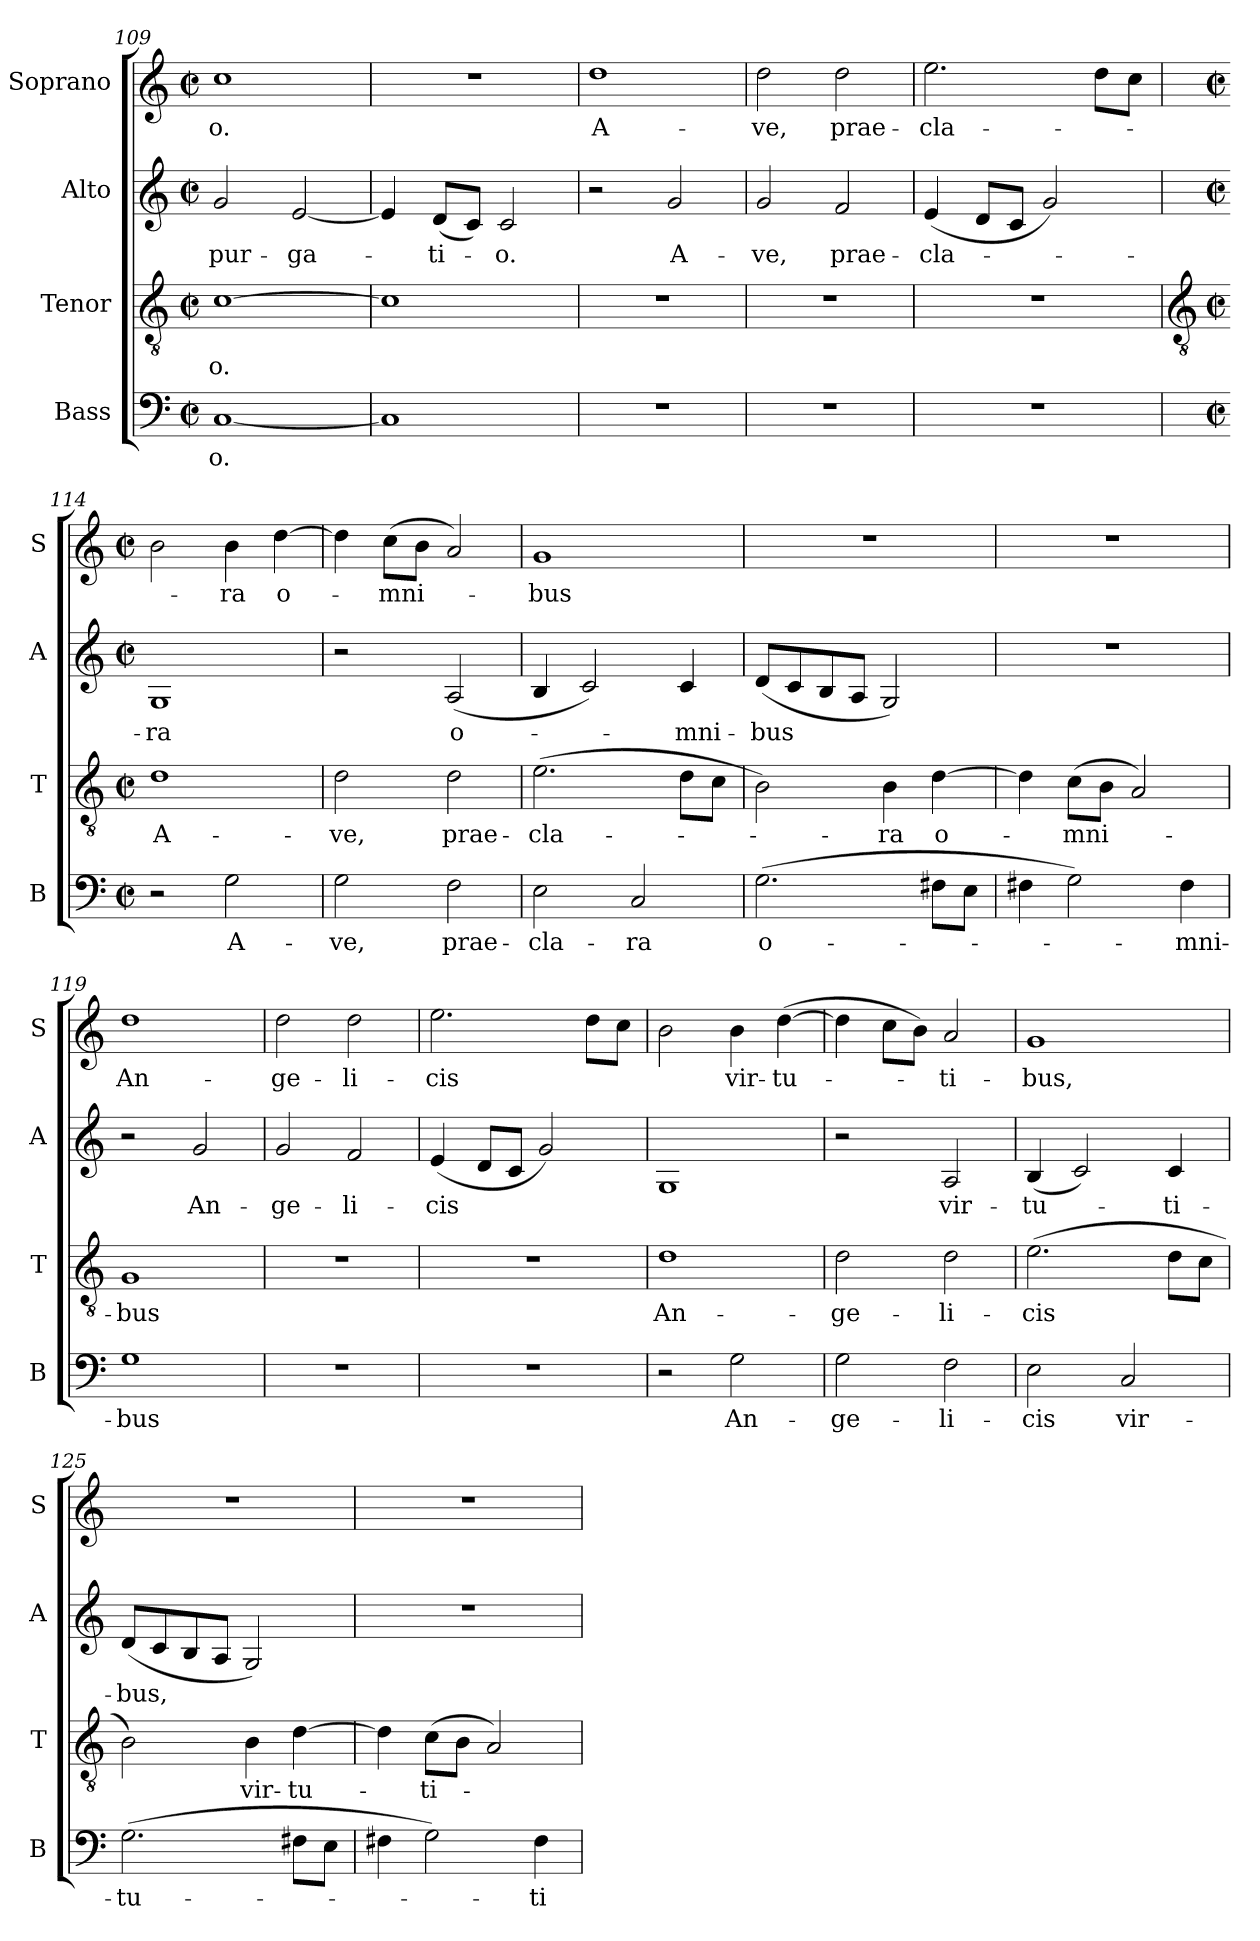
**kern	**text	**kern	**text	**kern	**text	**kern	**text
*part4	*part4	*part3	*part3	*part2	*part2	*part1	*part1
*staff4	*staff4	*staff3	*staff3	*staff2	*staff2	*staff1	*staff1
*I"Bass	*	*I"Tenor	*	*I"Alto	*	*I"Soprano	*
*I'B	*	*I'T	*	*I'A	*	*I'S	*
*clefF4	*	*clefGv2	*	*clefG2	*	*clefG2	*
*k[]	*	*k[]	*	*k[]	*	*k[]	*
*M2/2	*	*M2/2	*	*M2/2	*	*M2/2	*
*met(c|)	*	*met(c|)	*	*met(c|)	*	*met(c|)	*
=109	=109	=109	=109	=109	=109	=109	=109
!	!LO:LY:b	!	!LO:LY:b	!	!LO:LY:b	!	!LO:LY:b
[1C	-o.	[1c	-o.	2g/	pur-	1cc	-o.
!	!	!	!	!	!LO:LY:b	!	!
.	.	.	.	[2e/	-ga-	.	.
=110	=110	=110	=110	=110	=110	=110	=110
1C]	.	1c]	.	4e/]	.	1r	.
!	!	!	!	!	!LO:LY:b	!	!
.	.	.	.	(<8d/L	ti-	.	.
.	.	.	.	8c/J)	.	.	.
!	!	!	!	!	!LO:LY:b	!	!
.	.	.	.	2c/	o.	.	.
=111	=111	=111	=111	=111	=111	=111	=111
!	!	!	!	!	!	!	!LO:LY:b
1r	.	1r	.	2r	.	1dd	A-
!	!	!	!	!	!LO:LY:b	!	!
.	.	.	.	2g/	A-	.	.
=112	=112	=112	=112	=112	=112	=112	=112
!	!	!	!	!	!LO:LY:b	!	!LO:LY:b
1r	.	1r	.	2g/	-ve,	2dd\	-ve,
!	!	!	!	!	!LO:LY:b	!	!LO:LY:b
.	.	.	.	2f/	prae-	2dd\	prae-
=113	=113	=113	=113	=113	=113	=113	=113
!	!	!	!	!	!LO:LY:b	!	!LO:LY:b
1r	.	1r	.	(<4e/	-cla-	2.ee\	-cla-
.	.	.	.	8d/L	.	.	.
.	.	.	.	8c/J	.	.	.
.	.	.	.	2g/)	.	.	.
.	.	.	.	.	.	8dd\L	.
.	.	.	.	.	.	8cc\J	.
!!LO:LB:g=z
=114	=114	=114	=114	=114	=114	=114	=114
*	*	*clefGv2	*	*	*	*	*
*M2/2	*	*M2/2	*	*M2/2	*	*M2/2	*
*met(c|)	*	*met(c|)	*	*met(c|)	*	*met(c|)	*
!	!	!	!LO:LY:b	!	!LO:LY:b	!	!
2r	.	1d	A-	1G	ra	2b\	.
!	!LO:LY:b	!	!	!	!	!	!LO:LY:b
2G\	A-	.	.	.	.	4b\	ra
!	!	!	!	!	!	!	!LO:LY:b
.	.	.	.	.	.	[4dd\	o-
=115	=115	=115	=115	=115	=115	=115	=115
!	!LO:LY:b	!	!LO:LY:b	!	!	!	!
2G\	-ve,	2d\	-ve,	2r	.	4dd\]	.
!	!	!	!	!	!	!	!LO:LY:b
.	.	.	.	.	.	(>8cc\L	mni-
.	.	.	.	.	.	8b\J	.
!	!LO:LY:b	!	!LO:LY:b	!	!LO:LY:b	!	!
2F\	prae-	2d\	prae-	(<2A/	o-	2a/)	.
=116	=116	=116	=116	=116	=116	=116	=116
!	!LO:LY:b	!	!LO:LY:b	!	!	!	!LO:LY:b
2E\	-cla-	(>2.e\	-cla-	4B/	.	1g	bus
.	.	.	.	2c/)	.	.	.
!	!LO:LY:b	!	!	!	!	!	!
2C/	-ra	.	.	.	.	.	.
!	!	!	!	!	!LO:LY:b	!	!
.	.	8d\L	.	4c/	mni-	.	.
.	.	8c\J	.	.	.	.	.
=117	=117	=117	=117	=117	=117	=117	=117
!	!LO:LY:b	!	!	!	!LO:LY:b	!	!
(>2.G\	o-	2B\)	.	(<8d/L	-bus	1r	.
.	.	.	.	8c/	.	.	.
.	.	.	.	8B/	.	.	.
.	.	.	.	8A/J	.	.	.
!	!	!	!LO:LY:b	!	!	!	!
.	.	4B\	ra	2G/)	.	.	.
!	!	!	!LO:LY:b	!	!	!	!
8F#X\L	.	[4d\	o-	.	.	.	.
8E\J	.	.	.	.	.	.	.
=118	=118	=118	=118	=118	=118	=118	=118
4F#X\	.	4d\]	.	1r	.	1r	.
!	!	!	!LO:LY:b	!	!	!	!
2G\)	.	(>8c\L	mni-	.	.	.	.
.	.	8B\J	.	.	.	.	.
.	.	2A/)	.	.	.	.	.
!	!LO:LY:b	!	!	!	!	!	!
4F#\	mni-	.	.	.	.	.	.
=119	=119	=119	=119	=119	=119	=119	=119
!	!LO:LY:b	!	!LO:LY:b	!	!	!	!LO:LY:b
1G	-bus	1G	bus	2r	.	1dd	An-
!	!	!	!	!	!LO:LY:b	!	!
.	.	.	.	2g/	An-	.	.
=120	=120	=120	=120	=120	=120	=120	=120
!	!	!	!	!	!LO:LY:b	!	!LO:LY:b
1r	.	1r	.	2g/	-ge-	2dd\	-ge-
!	!	!	!	!	!LO:LY:b	!	!LO:LY:b
.	.	.	.	2f/	-li-	2dd\	-li-
=121	=121	=121	=121	=121	=121	=121	=121
!	!	!	!	!	!LO:LY:b	!	!LO:LY:b
1r	.	1r	.	(<4e/	-cis	2.ee\	-cis
.	.	.	.	8d/L	.	.	.
.	.	.	.	8c/J	.	.	.
.	.	.	.	2g/)	.	.	.
.	.	.	.	.	.	8dd\L	.
.	.	.	.	.	.	8cc\J	.
!!LO:LB:g=z
=122	=122	=122	=122	=122	=122	=122	=122
!	!	!	!LO:LY:b	!	!	!	!
2r	.	1d	An-	1G	.	2b\	.
!	!LO:LY:b	!	!	!	!	!	!LO:LY:b
2G\	An-	.	.	.	.	4b\	vir-
!	!	!	!	!	!	!	!LO:LY:b
.	.	.	.	.	.	(>[4dd\	-tu-
=123	=123	=123	=123	=123	=123	=123	=123
!	!LO:LY:b	!	!LO:LY:b	!	!	!	!
2G\	-ge-	2d\	-ge-	2r	.	4dd\]	.
.	.	.	.	.	.	8cc\L	.
.	.	.	.	.	.	8b\J)	.
!	!LO:LY:b	!	!LO:LY:b	!	!LO:LY:b	!	!LO:LY:b
2F\	-li-	2d\	-li-	2A/	vir-	2a/	ti-
=124	=124	=124	=124	=124	=124	=124	=124
!	!LO:LY:b	!	!LO:LY:b	!	!LO:LY:b	!	!LO:LY:b
2E\	-cis	(>2.e\	-cis	(<4B/	-tu-	1g	-bus,
.	.	.	.	2c/)	.	.	.
!	!LO:LY:b	!	!	!	!	!	!
2C/	vir-	.	.	.	.	.	.
!	!	!	!	!	!LO:LY:b	!	!
.	.	8d\L	.	4c/	ti-	.	.
.	.	8c\J	.	.	.	.	.
=125	=125	=125	=125	=125	=125	=125	=125
!	!LO:LY:b	!	!	!	!LO:LY:b	!	!
(>2.G\	-tu-	2B\)	.	(<8d/L	-bus,	1r	.
.	.	.	.	8c/	.	.	.
.	.	.	.	8B/	.	.	.
.	.	.	.	8A/J	.	.	.
!	!	!	!LO:LY:b	!	!	!	!
.	.	4B\	vir-	2G/)	.	.	.
!	!	!	!LO:LY:b	!	!	!	!
8F#X\L	.	[4d\	-tu-	.	.	.	.
8E\J	.	.	.	.	.	.	.
=126	=126	=126	=126	=126	=126	=126	=126
4F#X\	.	4d\]	.	1r	.	1r	.
!	!	!	!LO:LY:b	!	!	!	!
2G\)	.	(>8c\L	ti-	.	.	.	.
.	.	8B\J	.	.	.	.	.
.	.	2A/)	.	.	.	.	.
!	!LO:LY:b	!	!	!	!	!	!
4F#\	ti-	.	.	.	.	.	.
=	=	=	=	=	=	=	=
*-	*-	*-	*-	*-	*-	*-	*-
